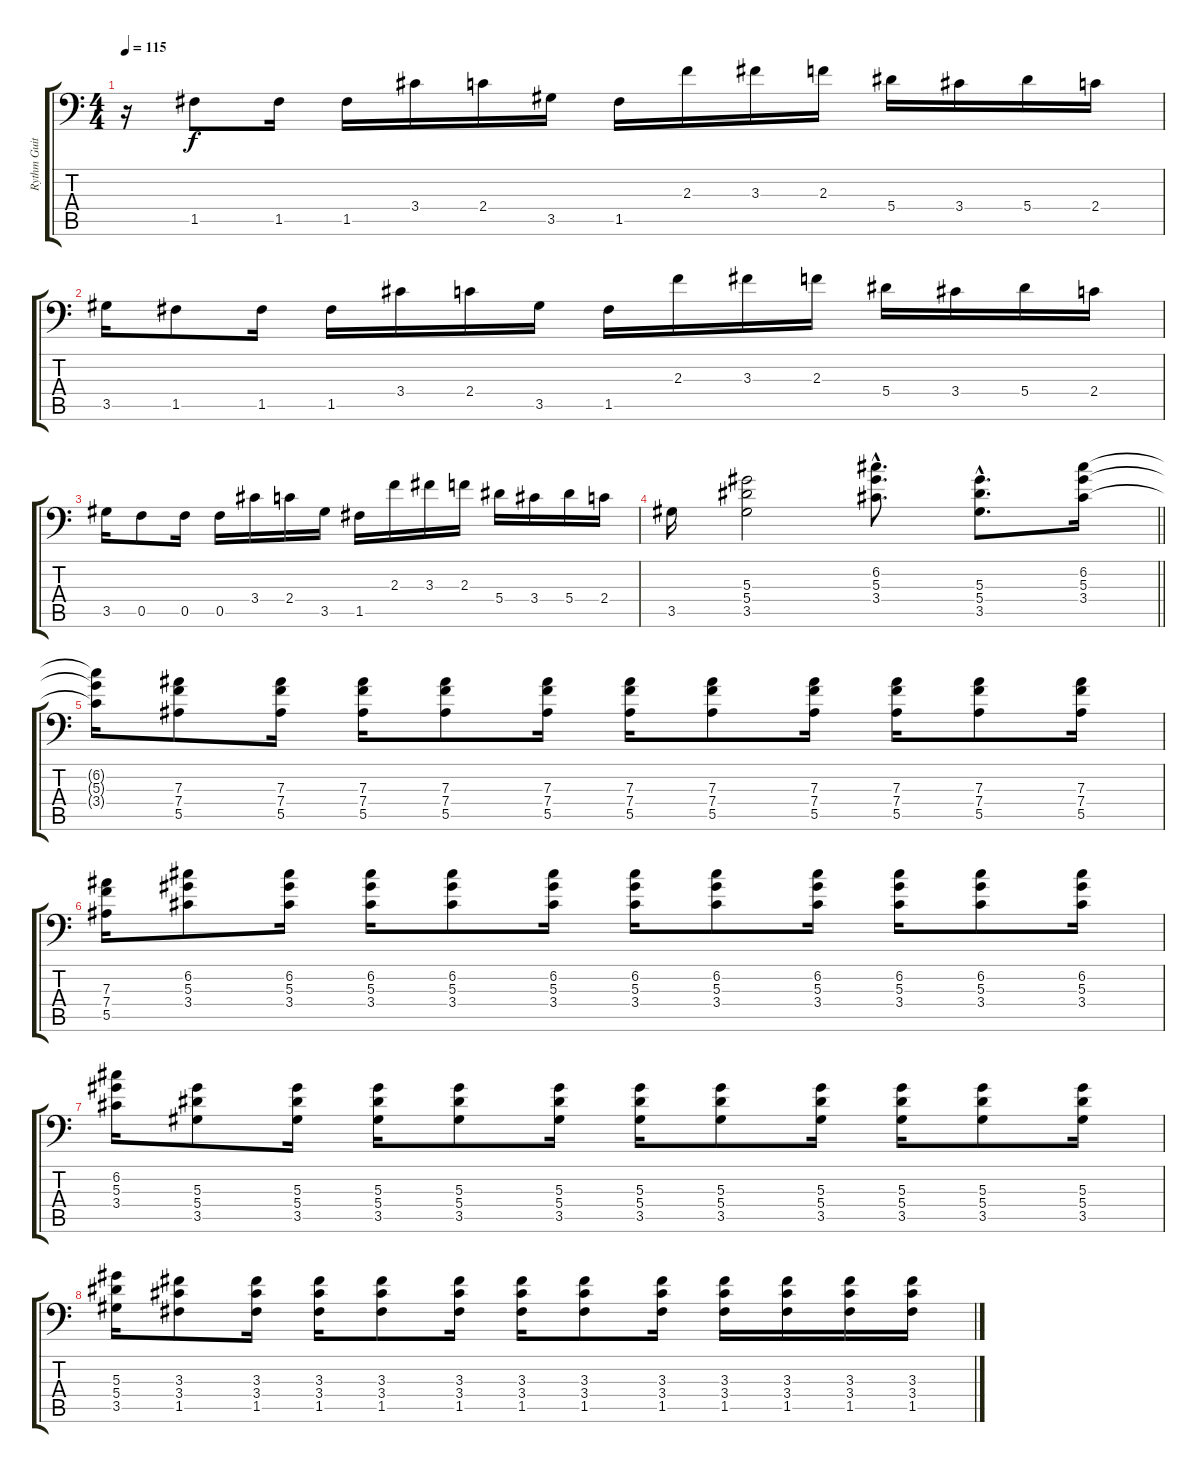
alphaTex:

\track ("Rythm Guitar" "Rythm Guit") {instrument distortionguitar}
\staff {score tabs}
\tuning (C4 G3 Eb3 Bb2 F2 Bb1) {hide}
\ts (4 4)
\tempo 115
\clef f4
\ks c
r.16{dy f} 1.5.8 1.5.16 1.5.16 3.4.16 2.4.16 3.5.16 1.5.16 2.3.16 3.3.16 2.3.16 5.4.16 3.4.16 5.4.16 2.4.16 |
3.5.16 1.5.8 1.5.16 1.5.16 3.4.16 2.4.16 3.5.16 1.5.16 2.3.16 3.3.16 2.3.16 5.4.16 3.4.16 5.4.16 2.4.16 |
3.5.16 0.5.8 0.5.16 0.5.16 3.4.16 2.4.16 3.5.16 1.5.16 2.3.16 3.3.16 2.3.16 5.4.16 3.4.16 5.4.16 2.4.16 |
\barLineRight lightlight
3.5.16 (5.3 5.4 3.5).2 (6.2{hac} 5.3{hac} 3.4{hac}).8{d} (5.3{hac} 5.4{hac} 3.5{hac}).8{d} (6.2 5.3 3.4).16 |
(6.2{t} 5.3{t} 3.4{t}).16 (7.3 7.4 5.5).8 (7.3 7.4 5.5).16 (7.3 7.4 5.5).16 (7.3 7.4 5.5).8 (7.3 7.4 5.5).16 (7.3 7.4 5.5).16 (7.3 7.4 5.5).8 (7.3 7.4 5.5).16 (7.3 7.4 5.5).16 (7.3 7.4 5.5).8 (7.3 7.4 5.5).16 |
(7.3 7.4 5.5).16 (6.2 5.3 3.4).8 (6.2 5.3 3.4).16 (6.2 5.3 3.4).16 (6.2 5.3 3.4).8 (6.2 5.3 3.4).16 (6.2 5.3 3.4).16 (6.2 5.3 3.4).8 (6.2 5.3 3.4).16 (6.2 5.3 3.4).16 (6.2 5.3 3.4).8 (6.2 5.3 3.4).16 |
(6.2 5.3 3.4).16 (5.3 5.4 3.5).8 (5.3 5.4 3.5).16 (5.3 5.4 3.5).16 (5.3 5.4 3.5).8 (5.3 5.4 3.5).16 (5.3 5.4 3.5).16 (5.3 5.4 3.5).8 (5.3 5.4 3.5).16 (5.3 5.4 3.5).16 (5.3 5.4 3.5).8 (5.3 5.4 3.5).16 |
(5.3 5.4 3.5).16 (3.3 3.4 1.5).8 (3.3 3.4 1.5).16 (3.3 3.4 1.5).16 (3.3 3.4 1.5).8 (3.3 3.4 1.5).16 (3.3 3.4 1.5).16 (3.3 3.4 1.5).8 (3.3 3.4 1.5).16 (3.3 3.4 1.5).16 (3.3 3.4 1.5).16 (3.3 3.4 1.5).16 (3.3 3.4 1.5).16
